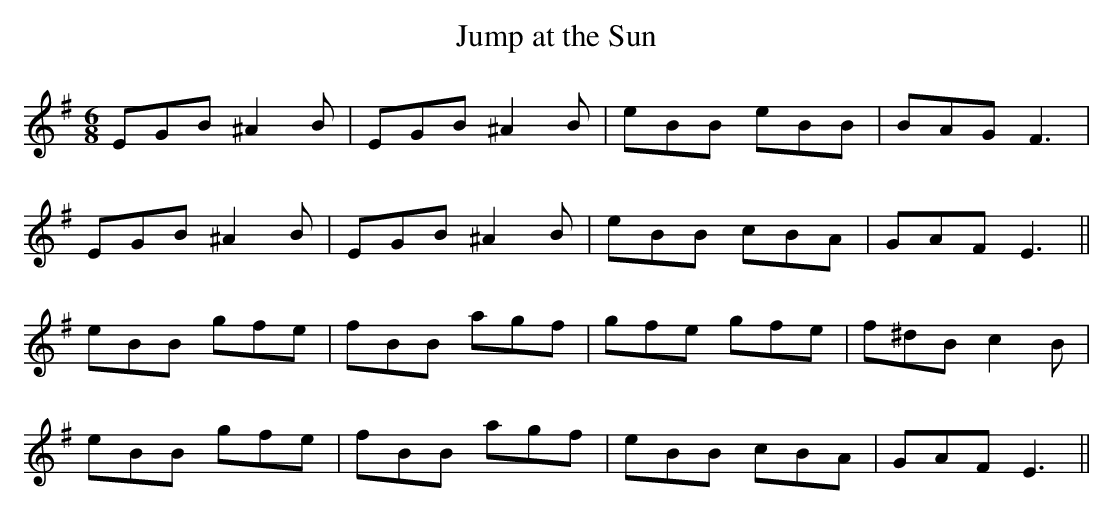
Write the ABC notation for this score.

X:1
T:Jump at the Sun
M:6/8
K:Em
EGB ^A2 B|EGB ^A2 B|eBB eBB|BAG F3|
EGB ^A2 B|EGB ^A2 B|eBB cBA|GAF E3||
eBB gfe|fBB agf|gfe gfe|f^dB c2 B|
eBB gfe|fBB agf|eBB cBA|GAF E3||
